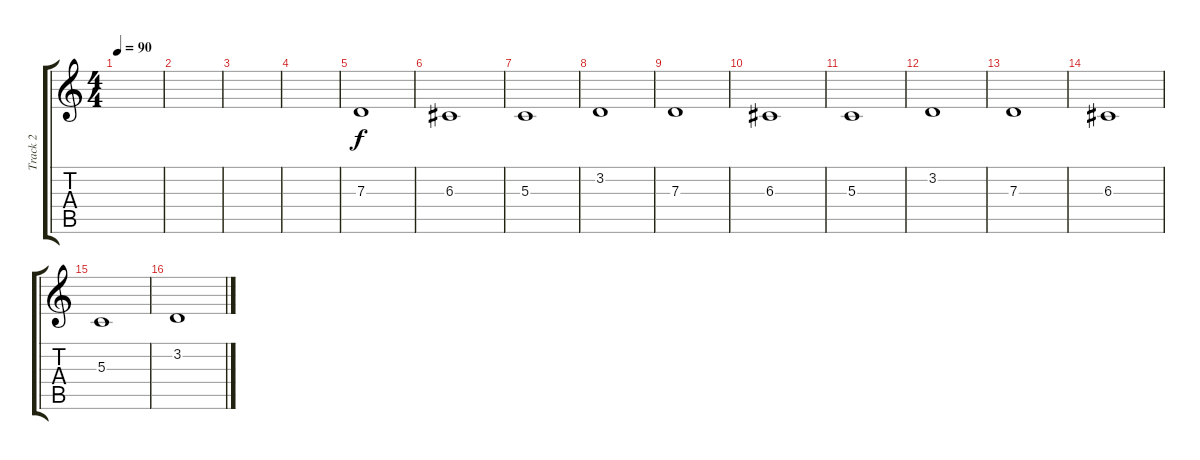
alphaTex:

\track ("Track 2" "Track 2") {instrument synthstrings2}
\staff {score tabs}
\tuning (E4 B3 G3 D3 A2 E2) {hide}
\ts (4 4)
\tempo 90
\clef g2
\ks c
|
|
|
|
7.3.1 |
6.3.1 |
5.3.1 |
3.2.1 |
7.3.1 |
6.3.1 |
5.3.1 |
3.2.1 |
7.3.1 |
6.3.1 |
5.3.1 |
3.2.1
